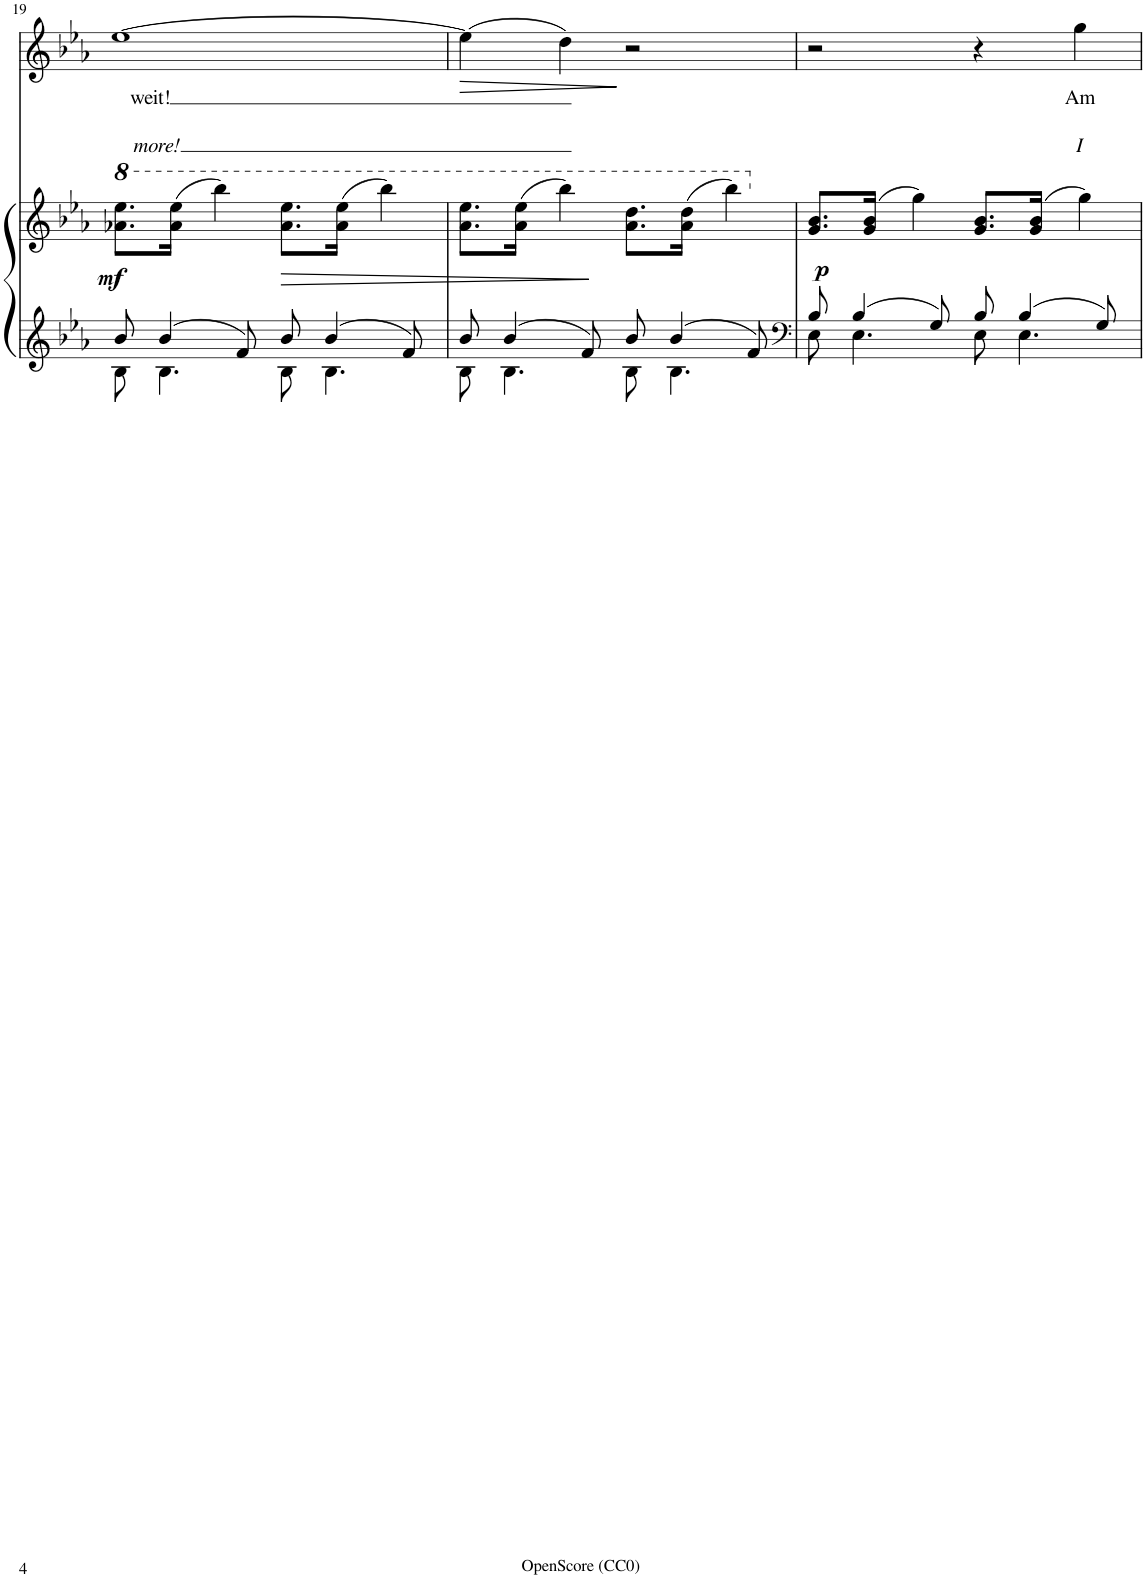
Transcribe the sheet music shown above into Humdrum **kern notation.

**kern	**kern	**dynam	**kern	**text	**text	**dynam
*part2	*part2	*part2	*part1	*part1	*part1	*part1
*staff3	*staff2	*staff2/3	*staff1	*staff1	*staff1	*staff1
*I"Piano	*	*	*I"Voice	*	*	*
*I'Pno	*	*	*	*	*	*
!!LO:PB:g=z
*clefG2	*clefG2	*	*clefG2	*	*	*
*k[b-e-a-]	*k[b-e-a-]	*	*k[b-e-a-]	*	*	*
*M4/4	*M4/4	*	*M4/4	*	*	*
=19	=19	=19	=19	=19	=19	=19
*^	*	*	*	*	*	*
*	*	*8va	*	*	*	*	*
!	!	!	!LO:DY:b	!	!LO:LY:b	!LO:LY:b	!
8b-/	8B-\	8.aa-X\ 8.eee-\L	mf	[1ee-	weit!	more!	.
4b-/	4.B-\	.	.	.	.	.	.
.	.	(16aa-\ 16eee-\Jk	.	.	.	.	.
.	.	4bbb-\)	.	.	.	.	.
8f/	.	.	.	.	.	.	.
!	!	!	!LO:HP:b	!	!	!	!
8b-/	8B-\	8.aa-\ 8.eee-\L	>	.	.	.	.
4b-/	4.B-\	.	.	.	.	.	.
.	.	(16aa-\ 16eee-\Jk	.	.	.	.	.
.	.	4bbb-\)	.	.	.	.	.
8f/	.	.	.	.	.	.	.
=20	=20	=20	=20	=20	=20	=20	=20
!	!	!	!	!	!	!	!LO:HP:b
8b-/	8B-\	8.aa-\ 8.eee-\L	.	(4ee-\]	.	.	>
4b-/	4.B-\	.	.	.	.	.	.
.	.	(16aa-\ 16eee-\Jk	.	.	.	.	.
.	.	4bbb-\)	.	4dd\)	.	.	.
8f/	.	.	.	.	.	.	.
8b-/	8B-\	8.aa-\ 8.ddd\L	]	2r	.	.	]
4b-/	4.B-\	.	.	.	.	.	.
.	.	(16aa-\ 16ddd\Jk	.	.	.	.	.
.	.	4bbb-\)	.	.	.	.	.
8f/	.	.	.	.	.	.	.
=21	=21	=21	=21	=21	=21	=21	=21
*clefF4	*	*	*	*	*	*	*
*	*	*X8va	*	*	*	*	*
!	!	!	!LO:DY:b	!	!	!	!
8B-/	8E-\	8.g/ 8.b-/L	p	2r	.	.	.
4B-/	4.E-\	.	.	.	.	.	.
.	.	(16g/ 16b-/Jk	.	.	.	.	.
.	.	4gg\)	.	.	.	.	.
8G/	.	.	.	.	.	.	.
8B-/	8E-\	8.g/ 8.b-/L	.	4r	.	.	.
4B-/	4.E-\	.	.	.	.	.	.
.	.	(16g/ 16b-/Jk	.	.	.	.	.
!	!	!	!	!	!LO:LY:b	!LO:LY:b	!
.	.	4gg\)	.	4gg\	Am	I	.
8G/	.	.	.	.	.	.	.
*v	*v	*	*	*	*	*	*
=	=	=	=	=	=	=
*-	*-	*-	*-	*-	*-	*-
